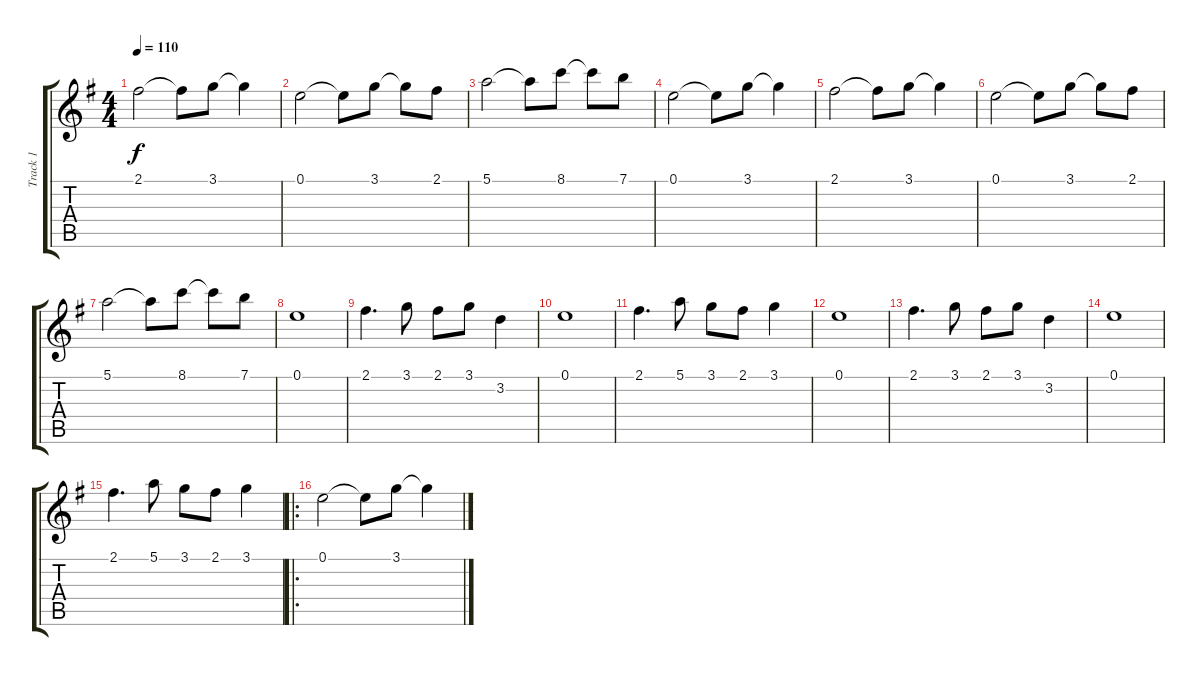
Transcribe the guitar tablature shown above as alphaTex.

\track ("Track 1" "Track 1") {instrument overdrivenguitar}
\staff {score tabs}
\tuning (E4 B3 G3 D3 A2 E2) {hide}
\ts (4 4)
\tempo 110
\clef g2
\ks eminor
2.1.2{dy f} 2.1{t}.8 3.1.8 3.1{t}.4 |
0.1.2 0.1{t}.8 3.1.8 3.1{t}.8 2.1.8 |
5.1.2 5.1{t}.8 8.1.8 8.1{t}.8 7.1.8 |
0.1.2 0.1{t}.8 3.1.8 3.1{t}.4 |
2.1.2 2.1{t}.8 3.1.8 3.1{t}.4 |
0.1.2 0.1{t}.8 3.1.8 3.1{t}.8 2.1.8 |
5.1.2 5.1{t}.8 8.1.8 8.1{t}.8 7.1.8 |
0.1.1 |
2.1.4{d} 3.1.8 2.1.8 3.1.8 3.2.4 |
0.1.1 |
2.1.4{d} 5.1.8 3.1.8 2.1.8 3.1.4 |
0.1.1 |
2.1.4{d} 3.1.8 2.1.8 3.1.8 3.2.4 |
0.1.1 |
2.1.4{d} 5.1.8 3.1.8 2.1.8 3.1.4 |
\ro
0.1.2 0.1{t}.8 3.1.8 3.1{t}.4
